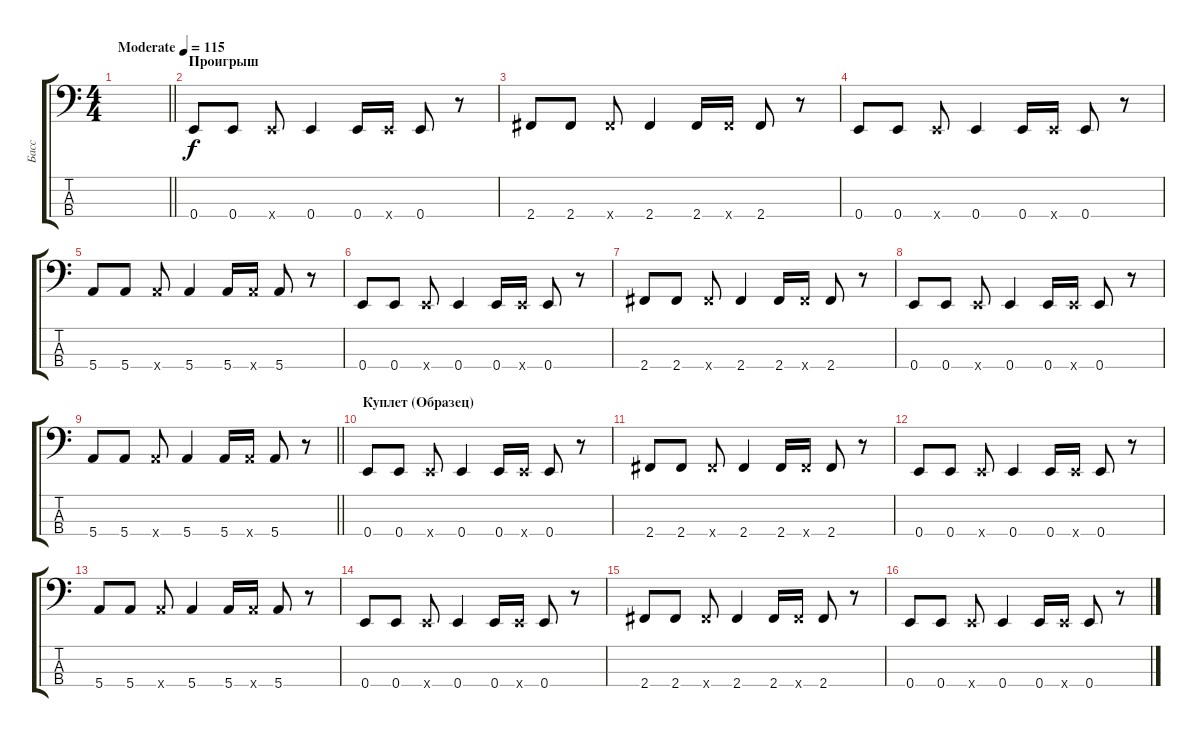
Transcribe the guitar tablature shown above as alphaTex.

\track ("Басс" "Басс") {instrument electricbassfinger}
\staff {score tabs}
\tuning (G2 D2 A1 E1) {hide}
\ts (4 4)
\tempo (115 "Moderate")
\clef f4
\barLineRight lightlight
\ks c
|
\section ("" "Проигрыш")
0.4.8 0.4.8 0.4{x}.8 0.4.4 0.4.16 0.4{x}.16 0.4.8 r.8 |
2.4.8 2.4.8 2.4{x}.8 2.4.4 2.4.16 2.4{x}.16 2.4.8 r.8 |
0.4.8 0.4.8 0.4{x}.8 0.4.4 0.4.16 0.4{x}.16 0.4.8 r.8 |
5.4.8 5.4.8 5.4{x}.8 5.4.4 5.4.16 5.4{x}.16 5.4.8 r.8 |
0.4.8 0.4.8 0.4{x}.8 0.4.4 0.4.16 0.4{x}.16 0.4.8 r.8 |
2.4.8 2.4.8 2.4{x}.8 2.4.4 2.4.16 2.4{x}.16 2.4.8 r.8 |
0.4.8 0.4.8 0.4{x}.8 0.4.4 0.4.16 0.4{x}.16 0.4.8 r.8 |
\barLineRight lightlight
5.4.8 5.4.8 5.4{x}.8 5.4.4 5.4.16 5.4{x}.16 5.4.8 r.8 |
\section ("" "Куплет (Образец)")
0.4.8 0.4.8 0.4{x}.8 0.4.4 0.4.16 0.4{x}.16 0.4.8 r.8 |
2.4.8 2.4.8 2.4{x}.8 2.4.4 2.4.16 2.4{x}.16 2.4.8 r.8 |
0.4.8 0.4.8 0.4{x}.8 0.4.4 0.4.16 0.4{x}.16 0.4.8 r.8 |
5.4.8 5.4.8 5.4{x}.8 5.4.4 5.4.16 5.4{x}.16 5.4.8 r.8 |
0.4.8 0.4.8 0.4{x}.8 0.4.4 0.4.16 0.4{x}.16 0.4.8 r.8 |
2.4.8 2.4.8 2.4{x}.8 2.4.4 2.4.16 2.4{x}.16 2.4.8 r.8 |
0.4.8 0.4.8 0.4{x}.8 0.4.4 0.4.16 0.4{x}.16 0.4.8 r.8
